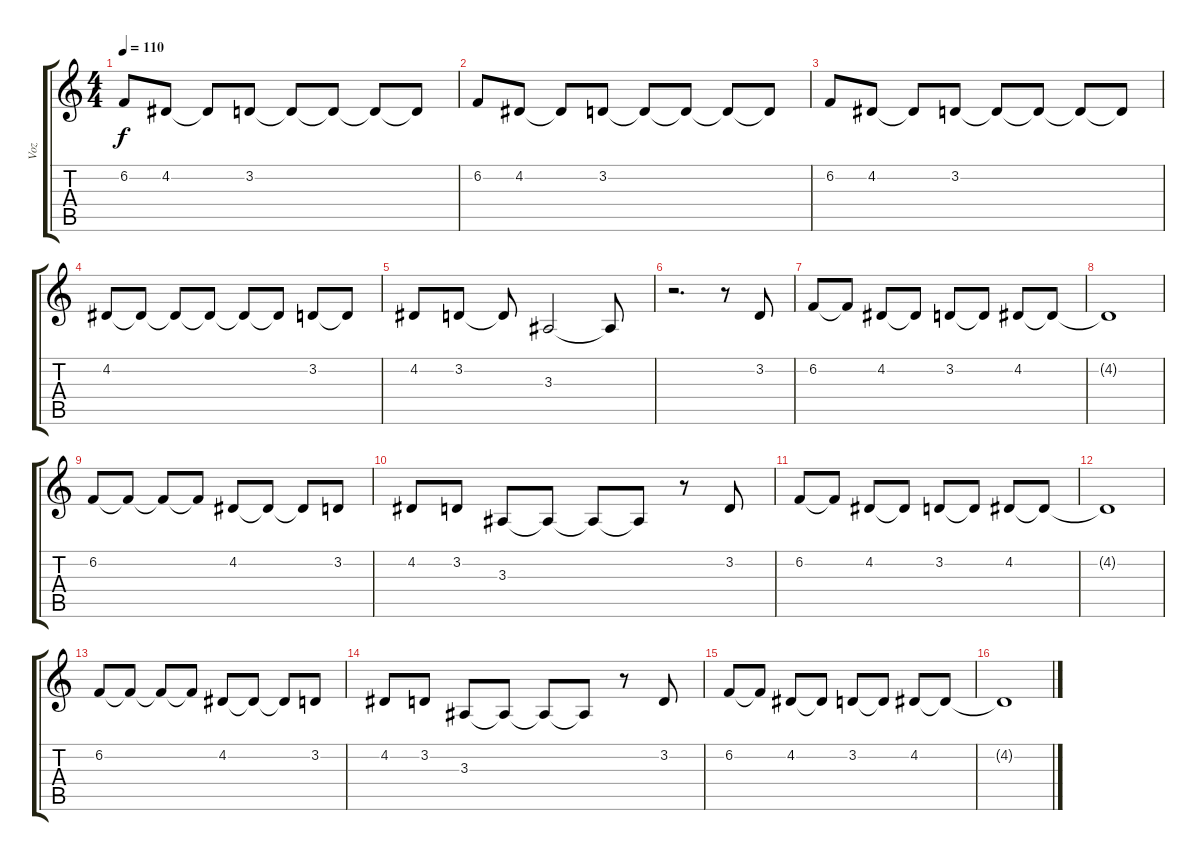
\track ("Voz" "Voz") {instrument choiraahs}
\staff {score tabs}
\tuning (E4 B3 G3 D3 A2 E2) {hide}
\ts (4 4)
\tempo 110
\clef g2
\ks c
6.2.8{dy f} 4.2.8 4.2{t}.8 3.2.8 3.2{t}.8 3.2{t}.8 3.2{t}.8 3.2{t}.8 |
6.2.8 4.2.8 4.2{t}.8 3.2.8 3.2{t}.8 3.2{t}.8 3.2{t}.8 3.2{t}.8 |
6.2.8 4.2.8 4.2{t}.8 3.2.8 3.2{t}.8 3.2{t}.8 3.2{t}.8 3.2{t}.8 |
4.2.8 4.2{t}.8 4.2{t}.8 4.2{t}.8 4.2{t}.8 4.2{t}.8 3.2.8 3.2{t}.8 |
4.2.8 3.2.8 3.2{t}.8 3.3.2 3.3{t}.8 |
r.2{d} r.8 3.2.8 |
6.2.8 6.2{t}.8 4.2.8 4.2{t}.8 3.2.8 3.2{t}.8 4.2.8 4.2{t}.8 |
4.2{t}.1 |
6.2.8 6.2{t}.8 6.2{t}.8 6.2{t}.8 4.2.8 4.2{t}.8 4.2{t}.8 3.2.8 |
4.2.8 3.2.8 3.3.8 3.3{t}.8 3.3{t}.8 3.3{t}.8 r.8 3.2.8 |
6.2.8 6.2{t}.8 4.2.8 4.2{t}.8 3.2.8 3.2{t}.8 4.2.8 4.2{t}.8 |
4.2{t}.1 |
6.2.8 6.2{t}.8 6.2{t}.8 6.2{t}.8 4.2.8 4.2{t}.8 4.2{t}.8 3.2.8 |
4.2.8 3.2.8 3.3.8 3.3{t}.8 3.3{t}.8 3.3{t}.8 r.8 3.2.8 |
6.2.8 6.2{t}.8 4.2.8 4.2{t}.8 3.2.8 3.2{t}.8 4.2.8 4.2{t}.8 |
4.2{t}.1
